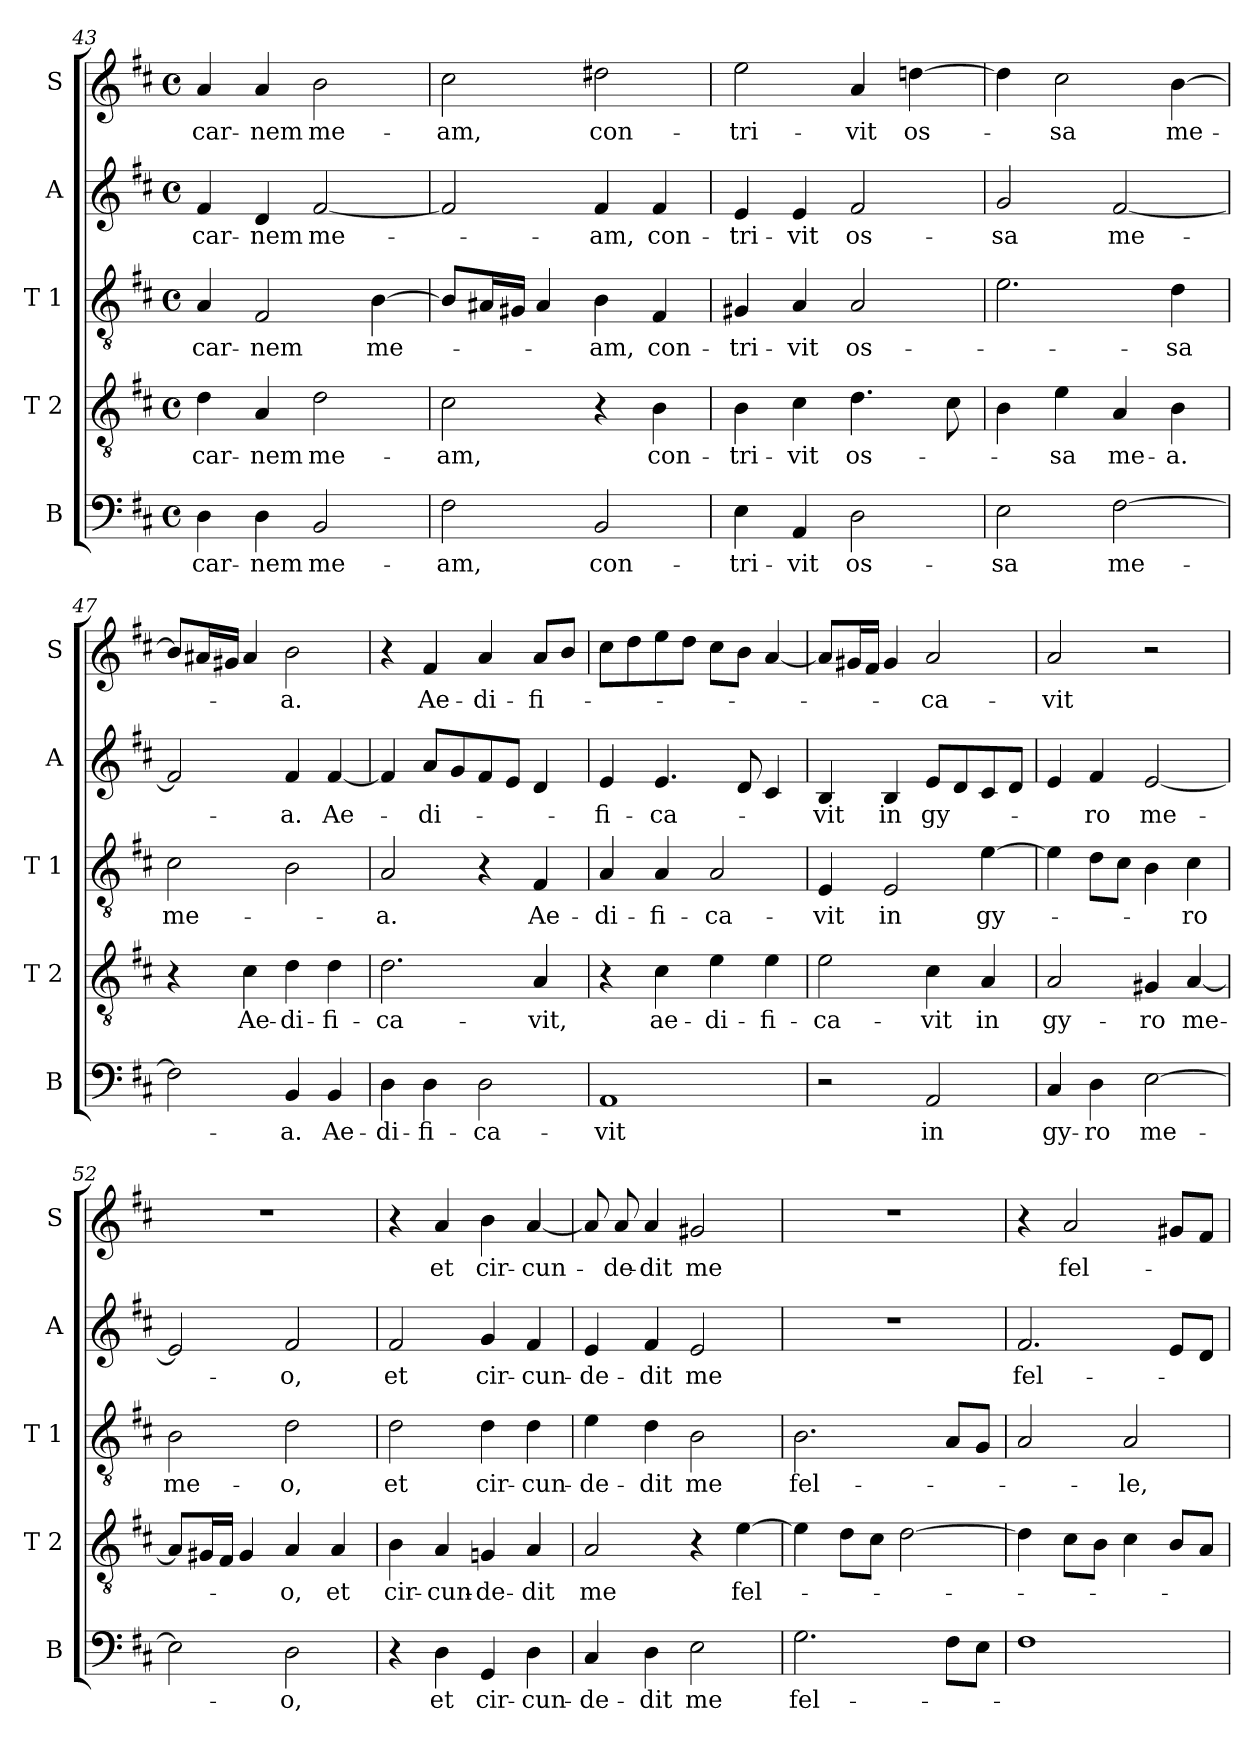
**kern	**text	**kern	**text	**kern	**text	**kern	**text	**kern	**text
*part5	*part5	*part4	*part4	*part3	*part3	*part2	*part2	*part1	*part1
*staff5	*staff5	*staff4	*staff4	*staff3	*staff3	*staff2	*staff2	*staff1	*staff1
*I"B	*	*I"T 2	*	*I"T 1	*	*I"A	*	*I"S	*
*I'B	*	*I'T 2	*	*I'T 1	*	*I'A	*	*I'S	*
!!LO:LB:g=z
*clefF4	*	*clefGv2	*	*clefGv2	*	*clefG2	*	*clefG2	*
*k[f#c#]	*	*k[f#c#]	*	*k[f#c#]	*	*k[f#c#]	*	*k[f#c#]	*
*b:	*	*b:	*	*b:	*	*b:	*	*b:	*
*M4/4	*	*M4/4	*	*M4/4	*	*M4/4	*	*M4/4	*
*met(c)	*	*met(c)	*	*met(c)	*	*met(c)	*	*met(c)	*
=43	=43	=43	=43	=43	=43	=43	=43	=43	=43
!	!LO:LY:b	!	!LO:LY:b	!	!LO:LY:b	!	!LO:LY:b	!	!LO:LY:b
4D\	car-	4d\	car-	4A/	car-	4f#/	car-	4a/	car-
!	!LO:LY:b	!	!LO:LY:b	!	!LO:LY:b	!	!LO:LY:b	!	!LO:LY:b
4D\	-nem	4A/	-nem	2F#/	-nem	4d/	-nem	4a/	-nem
!	!LO:LY:b	!	!LO:LY:b	!	!	!	!LO:LY:b	!	!LO:LY:b
2BB/	me-	2d\	me-	.	.	[2f#/	me-	2b\	me-
!	!	!	!	!	!LO:LY:b	!	!	!	!
.	.	.	.	[4B\	me-	.	.	.	.
=44	=44	=44	=44	=44	=44	=44	=44	=44	=44
!	!LO:LY:b	!	!LO:LY:b	!	!	!	!	!	!LO:LY:b
2F#\	-am,	2c#\	-am,	8B/L]	.	2f#/]	.	2cc#\	-am,
.	.	.	.	16A#X/L	.	.	.	.	.
.	.	.	.	16G#X/JJ	.	.	.	.	.
.	.	.	.	4A#/	.	.	.	.	.
!	!LO:LY:b	!	!	!	!LO:LY:b	!	!LO:LY:b	!	!LO:LY:b
2BB/	con-	4r	.	4B\	-am,	4f#/	-am,	2dd#X\	con-
!	!	!	!LO:LY:b	!	!LO:LY:b	!	!LO:LY:b	!	!
.	.	4B\	con-	4F#/	con-	4f#/	con-	.	.
=45	=45	=45	=45	=45	=45	=45	=45	=45	=45
!	!LO:LY:b	!	!LO:LY:b	!	!LO:LY:b	!	!LO:LY:b	!	!LO:LY:b
4E\	-tri-	4B\	-tri-	4G#X/	-tri-	4e/	-tri-	2ee\	-tri-
!	!LO:LY:b	!	!LO:LY:b	!	!LO:LY:b	!	!LO:LY:b	!	!
4AA/	-vit	4c#\	-vit	4A/	-vit	4e/	-vit	.	.
!	!LO:LY:b	!	!LO:LY:b	!	!LO:LY:b	!	!LO:LY:b	!	!LO:LY:b
2D\	os-	4.d\	os-	2A/	os-	2f#/	os-	4a/	-vit
!	!	!	!	!	!	!	!	!	!LO:LY:b
.	.	.	.	.	.	.	.	[4ddn\	os-
.	.	8c#\	.	.	.	.	.	.	.
=46	=46	=46	=46	=46	=46	=46	=46	=46	=46
!	!LO:LY:b	!	!	!	!	!	!LO:LY:b	!	!
2E\	-sa	4B\	.	2.e\	.	2g/	-sa	4dd\]	.
!	!	!	!LO:LY:b	!	!	!	!	!	!LO:LY:b
.	.	4e\	-sa	.	.	.	.	2cc#\	-sa
!	!LO:LY:b	!	!LO:LY:b	!	!	!	!LO:LY:b	!	!
[2F#\	me-	4A/	me-	.	.	[2f#/	me-	.	.
!	!	!	!LO:LY:b	!	!LO:LY:b	!	!	!	!LO:LY:b
.	.	4B\	-a.	4d\	-sa	.	.	[4b\	me-
=47	=47	=47	=47	=47	=47	=47	=47	=47	=47
!	!	!	!	!	!LO:LY:b	!	!	!	!
2F#\]	.	4r	.	2c#\	me-	2f#/]	.	8b/L]	.
.	.	.	.	.	.	.	.	16a#X/L	.
.	.	.	.	.	.	.	.	16g#X/JJ	.
!	!	!	!LO:LY:b	!	!	!	!	!	!
.	.	4c#\	Ae-	.	.	.	.	4a#/	.
!	!LO:LY:b	!	!LO:LY:b	!	!	!	!LO:LY:b	!	!LO:LY:b
4BB/	-a.	4d\	-di-	2B\	.	4f#/	-a.	2b\	-a.
!	!LO:LY:b	!	!LO:LY:b	!	!	!	!LO:LY:b	!	!
4BB/	Ae-	4d\	-fi-	.	.	[4f#/	Ae-	.	.
=48	=48	=48	=48	=48	=48	=48	=48	=48	=48
!	!LO:LY:b	!	!LO:LY:b	!	!LO:LY:b	!	!	!	!
4D\	-di-	2.d\	-ca-	2A/	-a.	4f#/]	.	4r	.
!	!LO:LY:b	!	!	!	!	!	!LO:LY:b	!	!LO:LY:b
4D\	-fi-	.	.	.	.	8a/L	-di-	4f#/	Ae-
.	.	.	.	.	.	8g/	.	.	.
!	!LO:LY:b	!	!	!	!	!	!	!	!LO:LY:b
2D\	-ca-	.	.	4r	.	8f#/	.	4a/	-di-
.	.	.	.	.	.	8e/J	.	.	.
!	!	!	!LO:LY:b	!	!LO:LY:b	!	!	!	!LO:LY:b
.	.	4A/	-vit,	4F#/	Ae-	4d/	.	8a/L	-fi-
.	.	.	.	.	.	.	.	8b/J	.
!!LO:LB:g=z
=49	=49	=49	=49	=49	=49	=49	=49	=49	=49
!	!LO:LY:b	!	!	!	!LO:LY:b	!	!LO:LY:b	!	!
1AA	-vit	4r	.	4A/	-di-	4e/	-fi-	8cc#\L	.
.	.	.	.	.	.	.	.	8dd\	.
!	!	!	!LO:LY:b	!	!LO:LY:b	!	!LO:LY:b	!	!
.	.	4c#\	ae-	4A/	-fi-	4.e/	-ca-	8ee\	.
.	.	.	.	.	.	.	.	8dd\J	.
!	!	!	!LO:LY:b	!	!LO:LY:b	!	!	!	!
.	.	4e\	-di-	2A/	-ca-	.	.	8cc#\L	.
.	.	.	.	.	.	8d/	.	8b\J	.
!	!	!	!LO:LY:b	!	!	!	!	!	!
.	.	4e\	-fi-	.	.	4c#/	.	[4a/	.
=50	=50	=50	=50	=50	=50	=50	=50	=50	=50
!	!	!	!LO:LY:b	!	!LO:LY:b	!	!LO:LY:b	!	!
2r	.	2e\	-ca-	4E/	-vit	4B/	-vit	8a/L]	.
.	.	.	.	.	.	.	.	16g#X/L	.
.	.	.	.	.	.	.	.	16f#/JJ	.
!	!	!	!	!	!LO:LY:b	!	!LO:LY:b	!	!
.	.	.	.	2E/	in	4B/	in	4g#/	.
!	!LO:LY:b	!	!LO:LY:b	!	!	!	!LO:LY:b	!	!LO:LY:b
2AA/	in	4c#\	-vit	.	.	8e/L	gy-	2a/	-ca-
.	.	.	.	.	.	8d/	.	.	.
!	!	!	!LO:LY:b	!	!LO:LY:b	!	!	!	!
.	.	4A/	in	[4e\	gy-	8c#/	.	.	.
.	.	.	.	.	.	8d/J	.	.	.
=51	=51	=51	=51	=51	=51	=51	=51	=51	=51
!	!LO:LY:b	!	!LO:LY:b	!	!	!	!	!	!LO:LY:b
4C#/	gy-	2A/	gy-	4e\]	.	4e/	.	2a/	-vit
!	!LO:LY:b	!	!	!	!	!	!LO:LY:b	!	!
4D\	-ro	.	.	8d\L	.	4f#/	-ro	.	.
.	.	.	.	8c#\J	.	.	.	.	.
!	!LO:LY:b	!	!LO:LY:b	!	!	!	!LO:LY:b	!	!
[2E\	me-	4G#X/	-ro	4B\	.	[2e/	me-	2r	.
!	!	!	!LO:LY:b	!	!LO:LY:b	!	!	!	!
.	.	[4A/	me-	4c#\	-ro	.	.	.	.
=52	=52	=52	=52	=52	=52	=52	=52	=52	=52
!	!	!	!	!	!LO:LY:b	!	!	!	!
2E\]	.	8A/L]	.	2B\	me-	2e/]	.	1r	.
.	.	16G#X/L	.	.	.	.	.	.	.
.	.	16F#/JJ	.	.	.	.	.	.	.
.	.	4G#/	.	.	.	.	.	.	.
!	!LO:LY:b	!	!LO:LY:b	!	!LO:LY:b	!	!LO:LY:b	!	!
2D\	-o,	4A/	-o,	2d\	-o,	2f#/	-o,	.	.
!	!	!	!LO:LY:b	!	!	!	!	!	!
.	.	4A/	et	.	.	.	.	.	.
=53	=53	=53	=53	=53	=53	=53	=53	=53	=53
!	!	!	!LO:LY:b	!	!LO:LY:b	!	!LO:LY:b	!	!
4r	.	4B\	cir-	2d\	et	2f#/	et	4r	.
!	!LO:LY:b	!	!LO:LY:b	!	!	!	!	!	!LO:LY:b
4D\	et	4A/	-cun-	.	.	.	.	4a/	et
!	!LO:LY:b	!	!LO:LY:b	!	!LO:LY:b	!	!LO:LY:b	!	!LO:LY:b
4GG/	cir-	4Gn/	-de-	4d\	cir-	4g/	cir-	4b\	cir-
!	!LO:LY:b	!	!LO:LY:b	!	!LO:LY:b	!	!LO:LY:b	!	!LO:LY:b
4D\	-cun-	4A/	-dit	4d\	-cun-	4f#/	-cun-	[4a/	-cun-
=54	=54	=54	=54	=54	=54	=54	=54	=54	=54
!	!LO:LY:b	!	!LO:LY:b	!	!LO:LY:b	!	!LO:LY:b	!	!
4C#/	-de-	2A/	me	4e\	-de-	4e/	-de-	8a/]	.
!	!	!	!	!	!	!	!	!	!LO:LY:b
.	.	.	.	.	.	.	.	8a/	-de-
!	!LO:LY:b	!	!	!	!LO:LY:b	!	!LO:LY:b	!	!LO:LY:b
4D\	-dit	.	.	4d\	-dit	4f#/	-dit	4a/	-dit
!	!LO:LY:b	!	!	!	!LO:LY:b	!	!LO:LY:b	!	!LO:LY:b
2E\	me	4r	.	2B\	me	2e/	me	2g#X/	me
!	!	!	!LO:LY:b	!	!	!	!	!	!
.	.	[4e\	fel-	.	.	.	.	.	.
!!LO:PB:g=z
=55	=55	=55	=55	=55	=55	=55	=55	=55	=55
!	!LO:LY:b	!	!	!	!LO:LY:b	!	!	!	!
2.G\	fel-	4e\]	.	2.B\	fel-	1r	.	1r	.
.	.	8d\L	.	.	.	.	.	.	.
.	.	8c#\J	.	.	.	.	.	.	.
.	.	[2d\	.	.	.	.	.	.	.
8F#\L	.	.	.	8A/L	.	.	.	.	.
8E\J	.	.	.	8G/J	.	.	.	.	.
=56	=56	=56	=56	=56	=56	=56	=56	=56	=56
!	!	!	!	!	!	!	!LO:LY:b	!	!
1F#	.	4d\]	.	2A/	.	2.f#/	fel-	4r	.
!	!	!	!	!	!	!	!	!	!LO:LY:b
.	.	8c#\L	.	.	.	.	.	2a/	fel-
.	.	8B\J	.	.	.	.	.	.	.
!	!	!	!	!	!LO:LY:b	!	!	!	!
.	.	4c#\	.	2A/	-le,	.	.	.	.
.	.	8B/L	.	.	.	8e/L	.	8g#X/L	.
.	.	8A/J	.	.	.	8d/J	.	8f#/J	.
=	=	=	=	=	=	=	=	=	=
*-	*-	*-	*-	*-	*-	*-	*-	*-	*-
